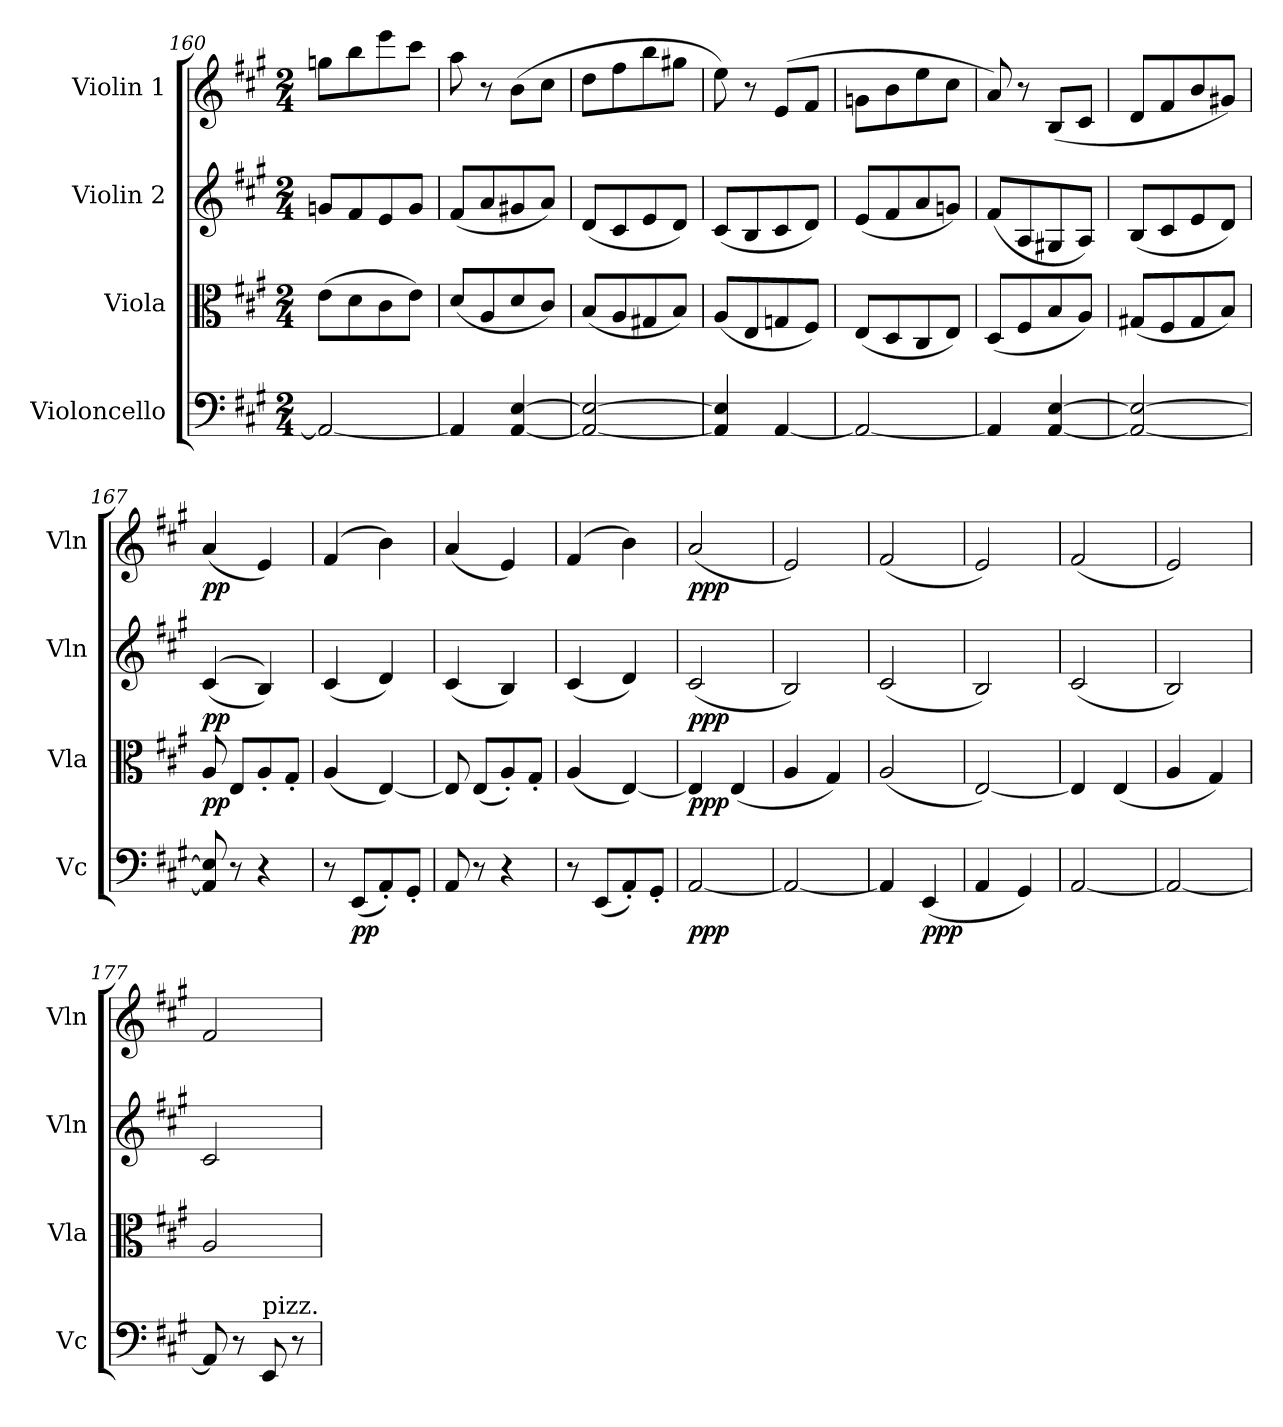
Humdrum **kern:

**kern	**dynam	**kern	**dynam	**kern	**dynam	**kern	**dynam
*part4	*part4	*part3	*part3	*part2	*part2	*part1	*part1
*staff4	*staff4	*staff3	*staff3	*staff2	*staff2	*staff1	*staff1
*I"Violoncello	*	*I"Viola	*	*I"Violin 2	*	*I"Violin 1	*
*I'Vc	*	*I'Vla	*	*I'Vln	*	*I'Vln	*
*clefF4	*	*clefC3	*	*clefG2	*	*clefG2	*
*k[f#c#g#]	*	*k[f#c#g#]	*	*k[f#c#g#]	*	*k[f#c#g#]	*
*M2/4	*	*M2/4	*	*M2/4	*	*M2/4	*
=160	=160	=160	=160	=160	=160	=160	=160
2AA/_	.	(8e\L	.	8gn/L	.	8ggn\L	.
.	.	8d\	.	8f#/	.	8bb\	.
.	.	8c#\	.	8e/	.	8eee\	.
.	.	8e\J)	.	8g/J	.	8ccc#\J	.
=161	=161	=161	=161	=161	=161	=161	=161
4AA/]	.	(8d/L	.	(8f#/L	.	8aa\	.
.	.	8A/	.	8a/	.	8r	.
[4AA/ [4E/	.	8d/	.	8g#X/	.	(8b\L	.
.	.	8c#/J)	.	8a/J)	.	8cc#\J	.
=162	=162	=162	=162	=162	=162	=162	=162
2AA/_ 2E/_	.	(8B/L	.	(8d/L	.	8dd\L	.
.	.	8A/	.	8c#/	.	8ff#\	.
.	.	8G#X/	.	8e/	.	8bb\	.
.	.	8B/J)	.	8d/J)	.	8gg#X\J	.
=163	=163	=163	=163	=163	=163	=163	=163
4AA/] 4E/]	.	(8A/L	.	(8c#/L	.	8ee\)	.
.	.	8E/	.	8B/	.	8r	.
[4AA/	.	8Gn/	.	8c#/	.	(8e/L	.
.	.	8F#/J)	.	8d/J)	.	8f#/J	.
!!LO:LB:g=z
=164	=164	=164	=164	=164	=164	=164	=164
2AA/_	.	(8E/L	.	(8e/L	.	8gn\L	.
.	.	8D/	.	8f#/	.	8b\	.
.	.	8C#/	.	8a/	.	8ee\	.
.	.	8E/J)	.	8gn/J)	.	8cc#\J	.
=165	=165	=165	=165	=165	=165	=165	=165
4AA/]	.	(8D/L	.	(8f#/L	.	8a/)	.
.	.	8F#/	.	8A/	.	8r	.
[4AA/ [4E/	.	8B/	.	8G#X/	.	(8B/L	.
.	.	8A/J)	.	8A/J)	.	8c#/J	.
=166	=166	=166	=166	=166	=166	=166	=166
2AA/_ 2E/_	.	(8G#X/L	.	(8B/L	.	8d/L	.
.	.	8F#/	.	8c#/	.	8f#/	.
.	.	8G#/	.	8e/	.	8b/	.
.	.	8B/J)	.	8d/J)	.	8g#X/J)	.
=167	=167	=167	=167	=167	=167	=167	=167
!	!	!	!LO:DY:b	!	!LO:DY:b	!	!LO:DY:b
8AA/] 8E/]	.	8A/	pp	((4c#/	pp	(4a/	pp
8r	.	8E/L	.	.	.	.	.
4r	.	8A'/	.	4B/))	.	4e/)	.
.	.	8G#'/J	.	.	.	.	.
=168	=168	=168	=168	=168	=168	=168	=168
8r	.	(4A/	.	(4c#/	.	(4f#/	.
!	!LO:DY:b	!	!	!	!	!	!
(8EE/L	pp	.	.	.	.	.	.
8AA'/)	.	[4E/)	.	4d/)	.	4b\)	.
8GG#'/J	.	.	.	.	.	.	.
=169	=169	=169	=169	=169	=169	=169	=169
8AA/	.	8E/]	.	(4c#/	.	(4a/	.
8r	.	(8E/L	.	.	.	.	.
4r	.	8A'/)	.	4B/)	.	4e/)	.
.	.	8G#'/J	.	.	.	.	.
=170	=170	=170	=170	=170	=170	=170	=170
8r	.	(4A/	.	(4c#/	.	(4f#/	.
(8EE/L	.	.	.	.	.	.	.
8AA'/)	.	[4E/)	.	4d/)	.	4b\)	.
8GG#'/J	.	.	.	.	.	.	.
=171	=171	=171	=171	=171	=171	=171	=171
!	!LO:DY:b	!	!LO:DY:b	!	!LO:DY:b	!	!LO:DY:b
[2AA/	ppp	4E/]	ppp	(2c#/	ppp	(2a/	ppp
.	.	(4E/	.	.	.	.	.
=172	=172	=172	=172	=172	=172	=172	=172
2AA/_	.	4A/	.	2B/)	.	2e/)	.
.	.	4G#/)	.	.	.	.	.
!!LO:PB:g=z
=173	=173	=173	=173	=173	=173	=173	=173
4AA/]	.	(2A/	.	(2c#/	.	(2f#/	.
!	!LO:DY:b	!	!	!	!	!	!
(4EE/	ppp	.	.	.	.	.	.
=174	=174	=174	=174	=174	=174	=174	=174
4AA/	.	[2E/)	.	2B/)	.	2e/)	.
4GG#/)	.	.	.	.	.	.	.
=175	=175	=175	=175	=175	=175	=175	=175
[2AA/	.	4E/]	.	(2c#/	.	(2f#/	.
.	.	(4E/	.	.	.	.	.
=176	=176	=176	=176	=176	=176	=176	=176
2AA/_	.	4A/	.	2B/)	.	2e/)	.
.	.	4G#/)	.	.	.	.	.
=177	=177	=177	=177	=177	=177	=177	=177
8AA/]	.	2A/	.	2c#/	.	2f#/	.
8r	.	.	.	.	.	.	.
!LO:TX:a:t=pizz.	!	!	!	!	!	!	!
8EE/	.	.	.	.	.	.	.
8r	.	.	.	.	.	.	.
=	=	=	=	=	=	=	=
*-	*-	*-	*-	*-	*-	*-	*-
